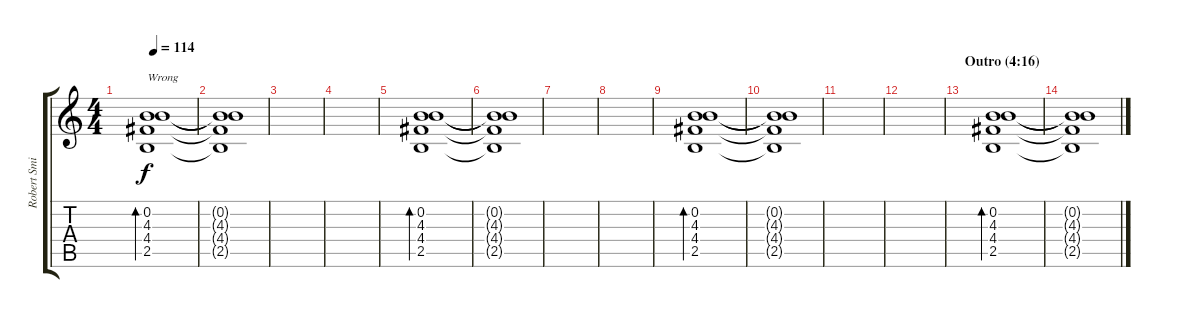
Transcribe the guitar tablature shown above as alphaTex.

\track ("Robert Smith (guitar)" "Robert Smi") {instrument electricguitarclean}
\staff {score tabs}
\tuning (E4 B3 G3 D3 A2 E2) {hide}
\ts (4 4)
\tempo 114
\clef g2
\ks c
(0.2 4.3 4.4 2.5).1{bd 240 txt "Wrong" dy f} |
(0.2{t} 4.3{t} 4.4{t} 2.5{t}).1 |
|
|
(0.2 4.3 4.4 2.5).1{bd 240} |
(0.2{t} 4.3{t} 4.4{t} 2.5{t}).1 |
|
|
(0.2 4.3 4.4 2.5).1{bd 240} |
(0.2{t} 4.3{t} 4.4{t} 2.5{t}).1 |
|
|
\section ("" "Outro (4:16)")
(0.2 4.3 4.4 2.5).1{bd 240} |
(0.2{t} 4.3{t} 4.4{t} 2.5{t}).1
